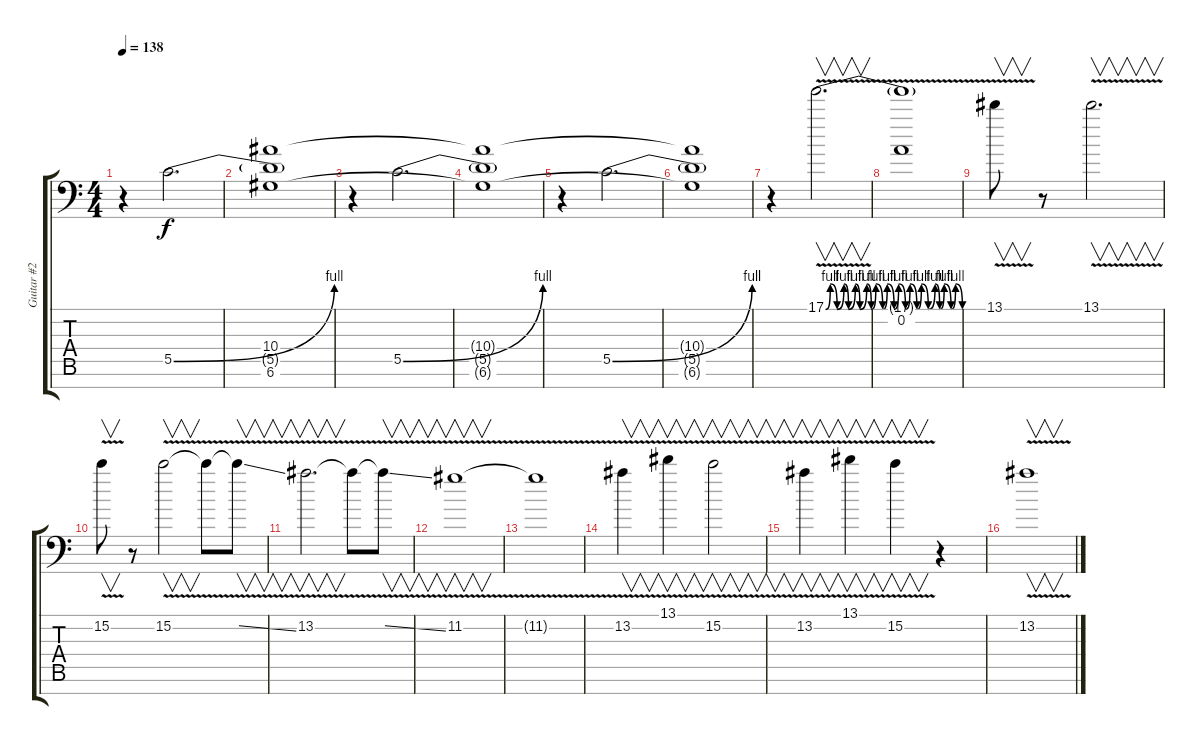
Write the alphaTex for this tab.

\track ("Guitar #2" "Guitar #2") {instrument distortionguitar}
\staff {score tabs}
\tuning (D4 A3 F3 C3 G2 D2 A1) {hide}
\ts (4 4)
\tempo 138
\clef f4
\ks c
r.4{dy f volume 7} 5.5{be (bend 0 0 60 4)}.2{d volume 13} |
(10.4 5.5{t} 6.6).1 |
r.4{volume 7} 5.5{be (bend 0 0 60 4)}.2{d volume 13} |
(10.4{t} 5.5{t} 6.6{t}).1 |
r.4{volume 7} 5.5{be (bend 0 0 60 4)}.2{d volume 13} |
(10.4{t} 5.5{t} 6.6{t}).1 |
r.4 17.1{be (custom 0 0 2 4 5 0 8 4 10 0 13 4 15 0 18 4 20 0 22 4 25 0 27 4 30 0 32 4 35 0 37 4 40 0 42 4 45 0 48 4 50 0 52 4 55 0 57 4 60 0) v}.2{v d volume 8} |
(17.1{t} 0.2).1 |
13.1{v}.8{v} r.8 13.1{v}.2{v d} |
15.2{v}.8{v} r.8 15.2{v}.2{v} 15.2{t}.8 15.2{v ss t}.8{v} |
13.2{v}.2{v d} 13.2{t}.8 13.2{v ss t}.8{v} |
11.2{v}.1{v} |
11.2{t}.1 |
13.2{v}.4{v} 13.1{v}.4{v} 15.2{v}.2{v} |
13.2{v}.4{v} 13.1{v}.4{v} 15.2{v}.4{v} r.4 |
13.2{v}.1{v}
